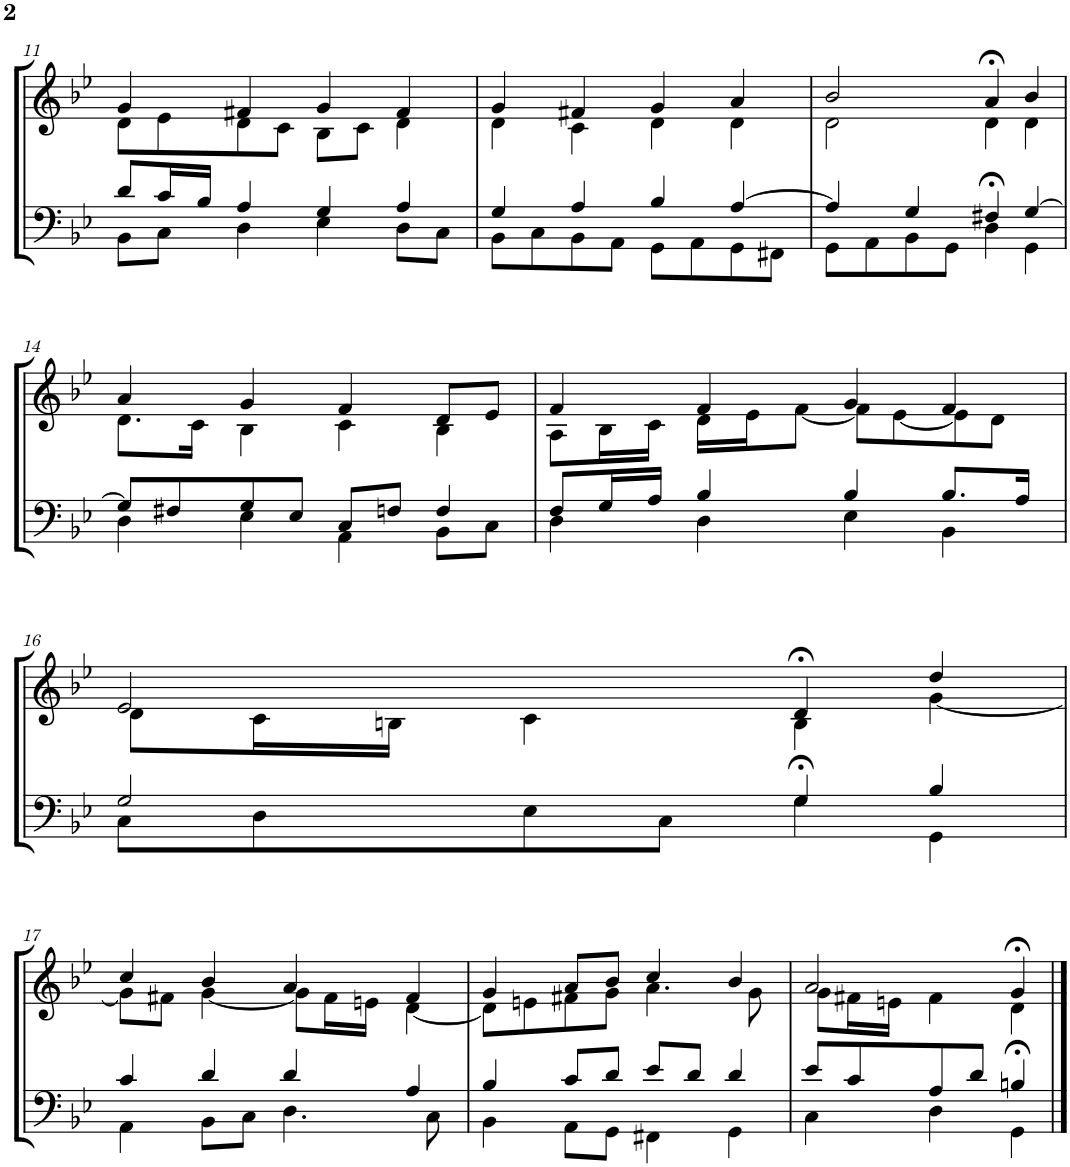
**kern	**kern
*part2	*part1
*staff2	*staff1
*I"Tenor/Baß	*I"Sopran/Alt
!!LO:PB:g=z
*clefF4	*clefG2
*k[b-e-]	*k[b-e-]
*M4/4	*M4/4
=11	=11
*^	*^
8d/L	8BB-\L	4g/	8d\L
16c/L	8C\J	.	8e-\
16B-/JJ	.	.	.
4A/	4D\	4f#X/	8d\
.	.	.	8c\J
4G/	4E-\	4g/	8B-\L
.	.	.	8c\J
4A/	8D\L	4f#/	4d\
.	8C\J	.	.
=12	=12	=12	=12
4G/	8BB-\L	4g/	4d\
.	8C\	.	.
4A/	8BB-\	4f#X/	4c\
.	8AA\J	.	.
4B-/	8GG\L	4g/	4d\
.	8AA\	.	.
[4A/	8GG\	4a/	4d\
.	8FF#X\J	.	.
=13	=13	=13	=13
4A/]	8GG\L	2b-/	2d\
.	8AA\	.	.
4G/	8BB-\	.	.
.	8GG\J	.	.
4F#X/	4D>\	4a>/	4d\
[4G/	4GG\	4b-/	4d\
!!LO:LB:g=z	!!
=14	=14	=14	=14
8G/L]	4D\	4a/	8.d\L
8F#X/	.	.	.
.	.	.	16c\Jk
8G/	4E-\	4g/	4B-\
8E-/J	.	.	.
8C/L	4AA\	4f/	4c\
8Fn/J	.	.	.
4F/	8BB-\L	8d/L	4B-\
.	8C\J	8e-/J	.
=15	=15	=15	=15
8F/L	4D\	4f/	8A\L
16G/L	.	.	16B-\L
16A/JJ	.	.	16c\JJ
4B-/	4D\	4f/	16d\LL
.	.	.	16e-\J
.	.	.	[8f\J
4B-/	4E-\	4g/	8f\L]
.	.	.	[8e-\
8.B-/L	4BB-\	4f/	8e-\]
.	.	.	8d\J
16A/Jk	.	.	.
!!LO:LB:g=z	!!
=16	=16	=16	=16
2G/	8C\L	2e-/	8d\L
.	8D\	.	16c\L
.	.	.	16Bn\JJ
.	8E-\	.	4c\
.	8C\J	.	.
4G/	4G>\	4d>/	4B\
4B-/	4GG\	4dd/	[4g\
!!LO:LB:g=z	!!
=17	=17	=17	=17
4c/	4AA\	4cc/	8g\L]
.	.	.	8f#X\J
4d/	8BB-\L	4b-/	[4g\
.	8C\J	.	.
4d/	4.D\	4a/	8g\L]
.	.	.	16f#\L
.	.	.	16en\JJ
4A/	.	4f#/	[4d\
.	8C\	.	.
=18	=18	=18	=18
4B-/	4BB-\	4g/	8d\L]
.	.	.	8en\
8c/L	8AA\L	8a/L	8f#X\
8d/J	8GG\J	8b-/J	8g\J
8e-/L	4FF#X\	4cc/	4.a\
8d/J	.	.	.
4d/	4GG\	4b-/	.
.	.	.	8g\
=19	=19	=19	=19
8e-/L	4C\	2a/	8g\L
8c/	.	.	16f#X\L
.	.	.	16en\JJ
8A/	4D\	.	4f#\
8d/J	.	.	.
4Bn/	4GG>\	4g>/	4d\
*v	*v	*	*
*	*v	*v
==	==
*-	*-
